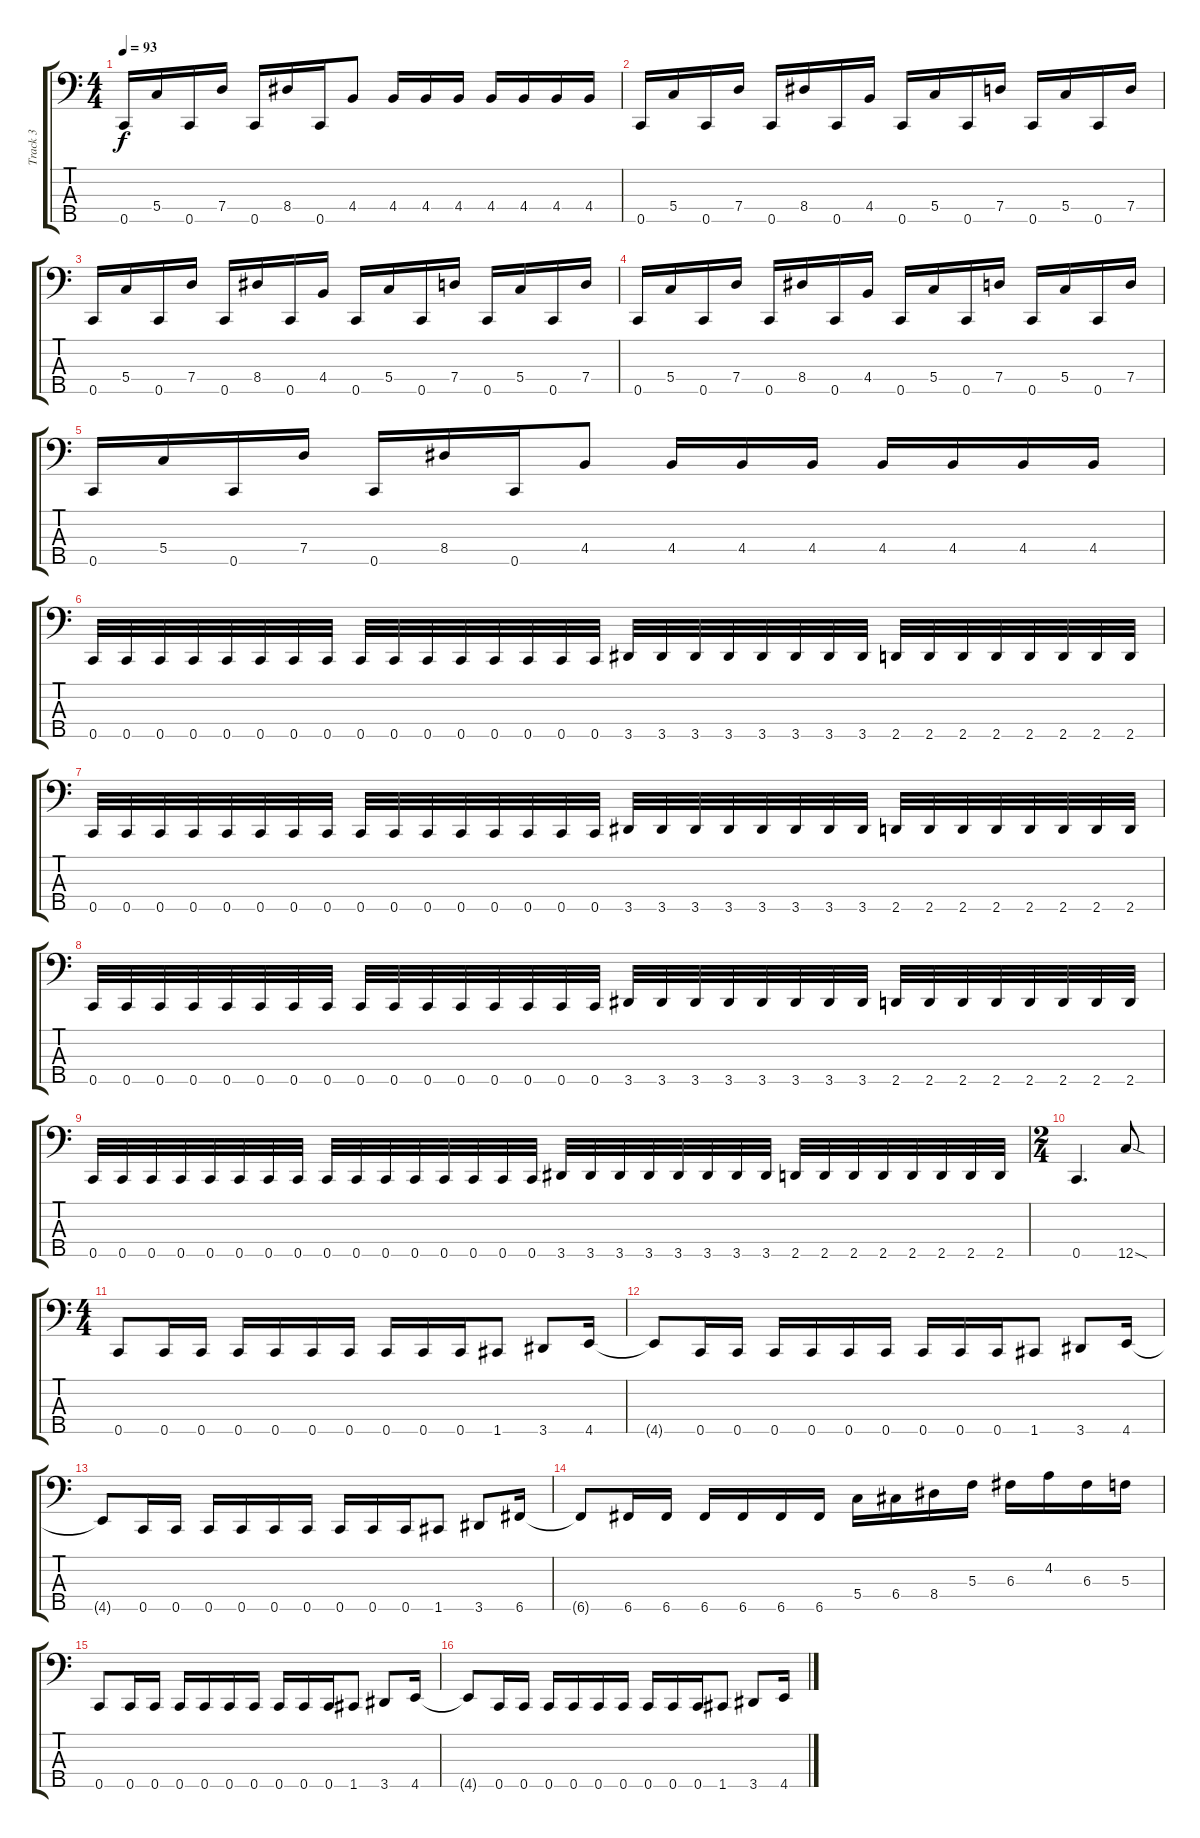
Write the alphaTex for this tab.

\track ("Track 3" "Track 3") {instrument electricbassfinger}
\staff {score tabs}
\tuning (A2 F2 C2 G1 C1) {hide}
\ts (4 4)
\tempo 93
\clef f4
\ks c
0.5.16{dy f} 5.4.16 0.5.16 7.4.16 0.5.16 8.4.16 0.5.16 4.4.8 4.4.16 4.4.16 4.4.16 4.4.16 4.4.16 4.4.16 4.4.16 |
0.5.16 5.4.16 0.5.16 7.4.16 0.5.16 8.4.16 0.5.16 4.4.16 0.5.16 5.4.16 0.5.16 7.4.16 0.5.16 5.4.16 0.5.16 7.4.16 |
0.5.16 5.4.16 0.5.16 7.4.16 0.5.16 8.4.16 0.5.16 4.4.16 0.5.16 5.4.16 0.5.16 7.4.16 0.5.16 5.4.16 0.5.16 7.4.16 |
0.5.16 5.4.16 0.5.16 7.4.16 0.5.16 8.4.16 0.5.16 4.4.16 0.5.16 5.4.16 0.5.16 7.4.16 0.5.16 5.4.16 0.5.16 7.4.16 |
0.5.16 5.4.16 0.5.16 7.4.16 0.5.16 8.4.16 0.5.16 4.4.8 4.4.16 4.4.16 4.4.16 4.4.16 4.4.16 4.4.16 4.4.16 |
0.5.32 0.5.32 0.5.32 0.5.32 0.5.32 0.5.32 0.5.32 0.5.32 0.5.32 0.5.32 0.5.32 0.5.32 0.5.32 0.5.32 0.5.32 0.5.32 3.5.32 3.5.32 3.5.32 3.5.32 3.5.32 3.5.32 3.5.32 3.5.32 2.5.32 2.5.32 2.5.32 2.5.32 2.5.32 2.5.32 2.5.32 2.5.32 |
0.5.32 0.5.32 0.5.32 0.5.32 0.5.32 0.5.32 0.5.32 0.5.32 0.5.32 0.5.32 0.5.32 0.5.32 0.5.32 0.5.32 0.5.32 0.5.32 3.5.32 3.5.32 3.5.32 3.5.32 3.5.32 3.5.32 3.5.32 3.5.32 2.5.32 2.5.32 2.5.32 2.5.32 2.5.32 2.5.32 2.5.32 2.5.32 |
0.5.32 0.5.32 0.5.32 0.5.32 0.5.32 0.5.32 0.5.32 0.5.32 0.5.32 0.5.32 0.5.32 0.5.32 0.5.32 0.5.32 0.5.32 0.5.32 3.5.32 3.5.32 3.5.32 3.5.32 3.5.32 3.5.32 3.5.32 3.5.32 2.5.32 2.5.32 2.5.32 2.5.32 2.5.32 2.5.32 2.5.32 2.5.32 |
0.5.32 0.5.32 0.5.32 0.5.32 0.5.32 0.5.32 0.5.32 0.5.32 0.5.32 0.5.32 0.5.32 0.5.32 0.5.32 0.5.32 0.5.32 0.5.32 3.5.32 3.5.32 3.5.32 3.5.32 3.5.32 3.5.32 3.5.32 3.5.32 2.5.32 2.5.32 2.5.32 2.5.32 2.5.32 2.5.32 2.5.32 2.5.32 |
\ts (2 4)
0.5.4{d} 12.5{sod}.8 |
\ts (4 4)
0.5.8 0.5.16 0.5.16 0.5.16 0.5.16 0.5.16 0.5.16 0.5.16 0.5.16 0.5.16 1.5.8 3.5.8 4.5.16 |
4.5{t}.8 0.5.16 0.5.16 0.5.16 0.5.16 0.5.16 0.5.16 0.5.16 0.5.16 0.5.16 1.5.8 3.5.8 4.5.16 |
4.5{t}.8 0.5.16 0.5.16 0.5.16 0.5.16 0.5.16 0.5.16 0.5.16 0.5.16 0.5.16 1.5.8 3.5.8 6.5.16 |
6.5{t}.8 6.5.16 6.5.16 6.5.16 6.5.16 6.5.16 6.5.16 5.4.16 6.4.16 8.4.16 5.3.16 6.3.16 4.2.16 6.3.16 5.3.16 |
0.5.8 0.5.16 0.5.16 0.5.16 0.5.16 0.5.16 0.5.16 0.5.16 0.5.16 0.5.16 1.5.8 3.5.8 4.5.16 |
4.5{t}.8 0.5.16 0.5.16 0.5.16 0.5.16 0.5.16 0.5.16 0.5.16 0.5.16 0.5.16 1.5.8 3.5.8 4.5.16
